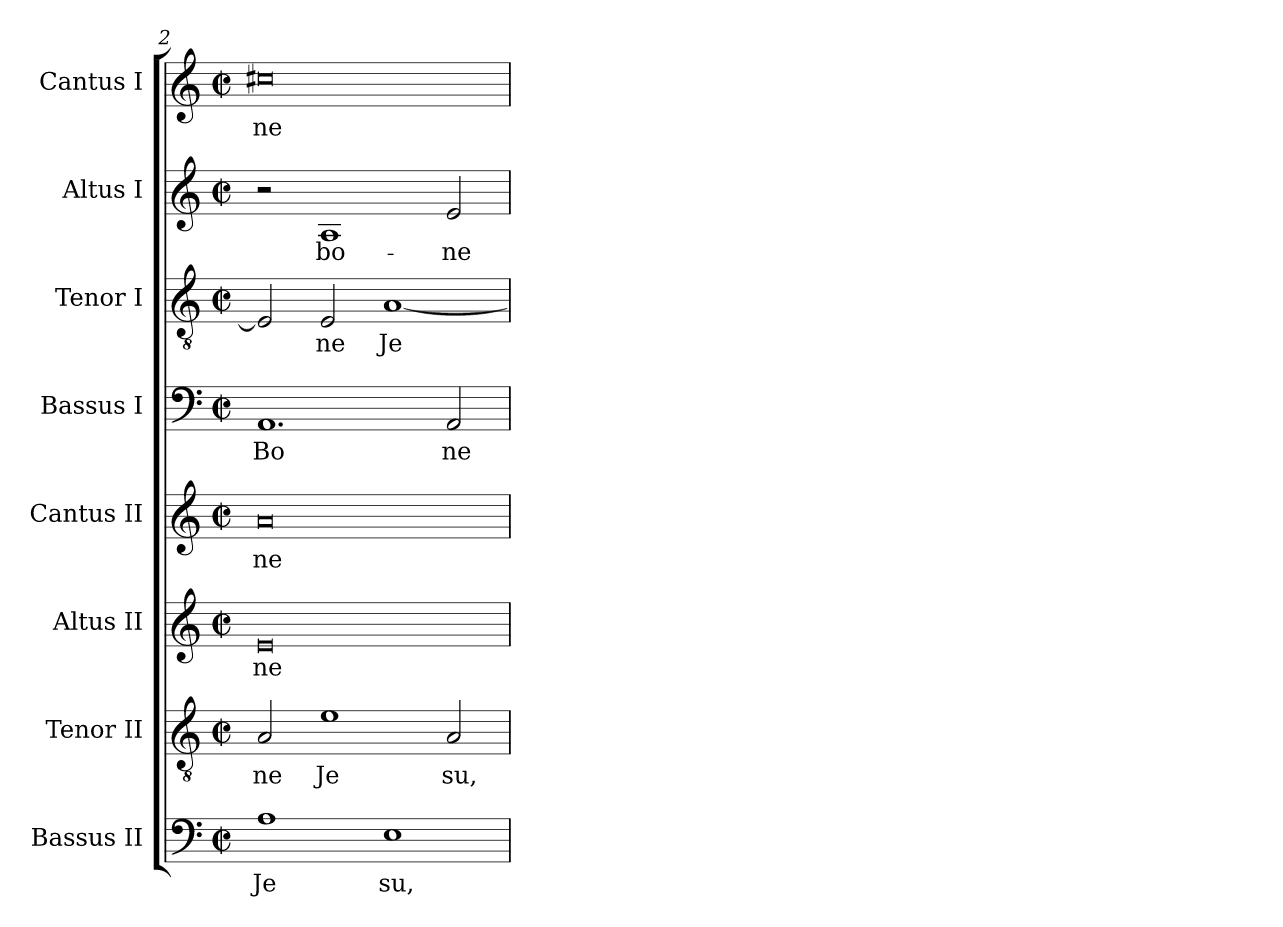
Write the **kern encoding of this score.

**kern	**text	**kern	**text	**kern	**text	**kern	**text	**kern	**text	**kern	**text	**kern	**text	**kern	**text
*part8	*part8	*part7	*part7	*part6	*part6	*part5	*part5	*part4	*part4	*part3	*part3	*part2	*part2	*part1	*part1
*staff8	*staff8	*staff7	*staff7	*staff6	*staff6	*staff5	*staff5	*staff4	*staff4	*staff3	*staff3	*staff2	*staff2	*staff1	*staff1
*I"Bassus II	*	*I"Tenor II	*	*I"Altus II	*	*I"Cantus II	*	*I"Bassus I	*	*I"Tenor I	*	*I"Altus I	*	*I"Cantus I	*
*clefF4	*	*clefGv2	*	*clefG2	*	*clefG2	*	*clefF4	*	*clefGv2	*	*clefG2	*	*clefG2	*
*M2/2	*	*M2/2	*	*M2/2	*	*M2/2	*	*M2/2	*	*M2/2	*	*M2/2	*	*M2/2	*
*met(c|)	*	*met(c|)	*	*met(c|)	*	*met(c|)	*	*met(c|)	*	*met(c|)	*	*met(c|)	*	*met(c|)	*
=2	=2	=2	=2	=2	=2	=2	=2	=2	=2	=2	=2	=2	=2	=2	=2
!	!LO:LY:b:cj	!	!LO:LY:b:cj	!	!LO:LY:b:cj	!	!LO:LY:b:cj	!	!LO:LY:b:cj	!	!	!	!	!	!LO:LY:b:cj
1A	Je	2A/	ne	0e	ne	0a	ne	1.AA	Bo	2E/]	.	2r	.	0cc#X	ne
!	!	!	!LO:LY:b:cj	!	!	!	!	!	!	!	!LO:LY:b:cj	!	!LO:LY:b:cj	!	!
.	.	1e	Je	.	.	.	.	.	.	2E/	-ne	1A	bo-	.	.
!	!LO:LY:b:cj	!	!	!	!	!	!	!	!	!	!LO:LY:b:cj	!	!	!	!
1E	su,	.	.	.	.	.	.	.	.	[<1A	Je-	.	.	.	.
!	!	!	!LO:LY:b:cj	!	!	!	!	!	!LO:LY:b:cj	!	!	!	!LO:LY:b:cj	!	!
.	.	2A/	su,	.	.	.	.	2AA/	ne	.	.	2e/	-ne	.	.
=	=	=	=	=	=	=	=	=	=	=	=	=	=	=	=
*-	*-	*-	*-	*-	*-	*-	*-	*-	*-	*-	*-	*-	*-	*-	*-
